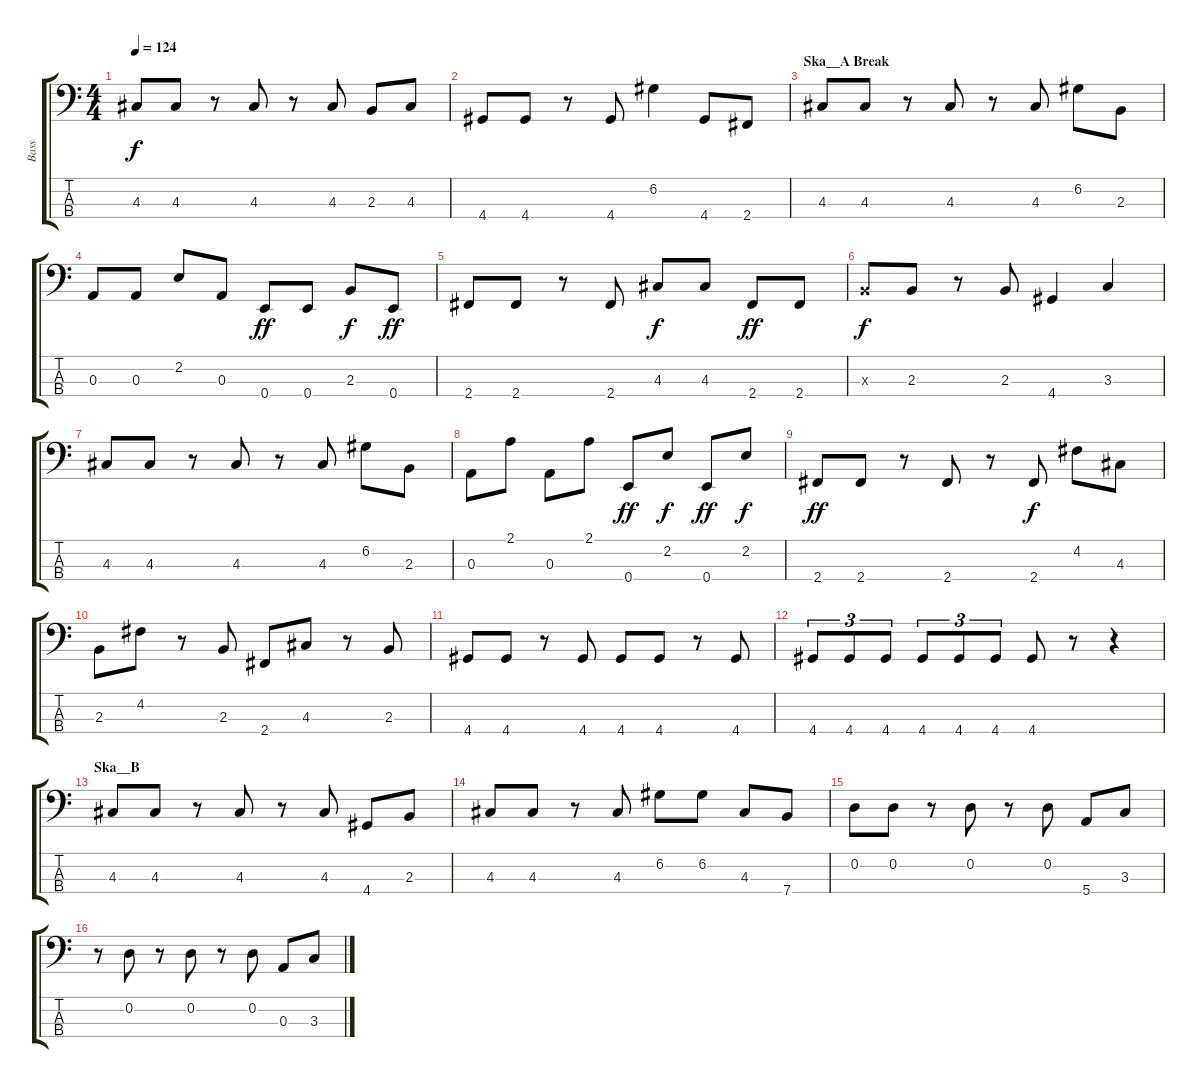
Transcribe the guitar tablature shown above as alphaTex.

\track ("Bass" "Bass") {instrument electricbassfinger}
\staff {score tabs}
\tuning (G2 D2 A1 E1) {hide}
\ts (4 4)
\tempo 124
\clef f4
\ks c
4.3.8{dy f} 4.3.8 r.8 4.3.8 r.8 4.3.8 2.3.8 4.3.8 |
4.4.8 4.4.8 r.8 4.4.8 6.2.4 4.4.8 2.4.8 |
\section ("" "Ska__A Break")
4.3.8 4.3.8 r.8 4.3.8 r.8 4.3.8 6.2.8 2.3.8 |
0.3.8 0.3.8 2.2.8 0.3.8 0.4.8{dy ff} 0.4.8 2.3.8{dy f} 0.4.8{dy ff} |
2.4.8 2.4.8 r.8 2.4.8 4.3.8{dy f} 4.3.8 2.4.8{dy ff} 2.4.8 |
2.3{x}.8{dy f} 2.3.8 r.8 2.3.8 4.4.4 3.3.4 |
4.3.8 4.3.8 r.8 4.3.8 r.8 4.3.8 6.2.8 2.3.8 |
0.3.8 2.1.8 0.3.8 2.1.8 0.4.8{dy ff} 2.2.8{dy f} 0.4.8{dy ff} 2.2.8{dy f} |
2.4.8{dy ff} 2.4.8 r.8 2.4.8 r.8 2.4.8{dy f} 4.2.8 4.3.8 |
2.3.8 4.2.8 r.8 2.3.8 2.4.8 4.3.8 r.8 2.3.8 |
4.4.8 4.4.8 r.8 4.4.8 4.4.8 4.4.8 r.8 4.4.8 |
4.4.8{tu (3 2)} 4.4.8{tu (3 2)} 4.4.8{tu (3 2)} 4.4.8{tu (3 2)} 4.4.8{tu (3 2)} 4.4.8{tu (3 2)} 4.4.8 r.8 r.4 |
\section ("" "Ska__B")
4.3.8 4.3.8 r.8 4.3.8 r.8 4.3.8 4.4.8 2.3.8 |
4.3.8 4.3.8 r.8 4.3.8 6.2.8 6.2.8 4.3.8 7.4.8 |
0.2.8 0.2.8 r.8 0.2.8 r.8 0.2.8 5.4.8 3.3.8 |
r.8 0.2.8 r.8 0.2.8 r.8 0.2.8 0.3.8 3.3.8
